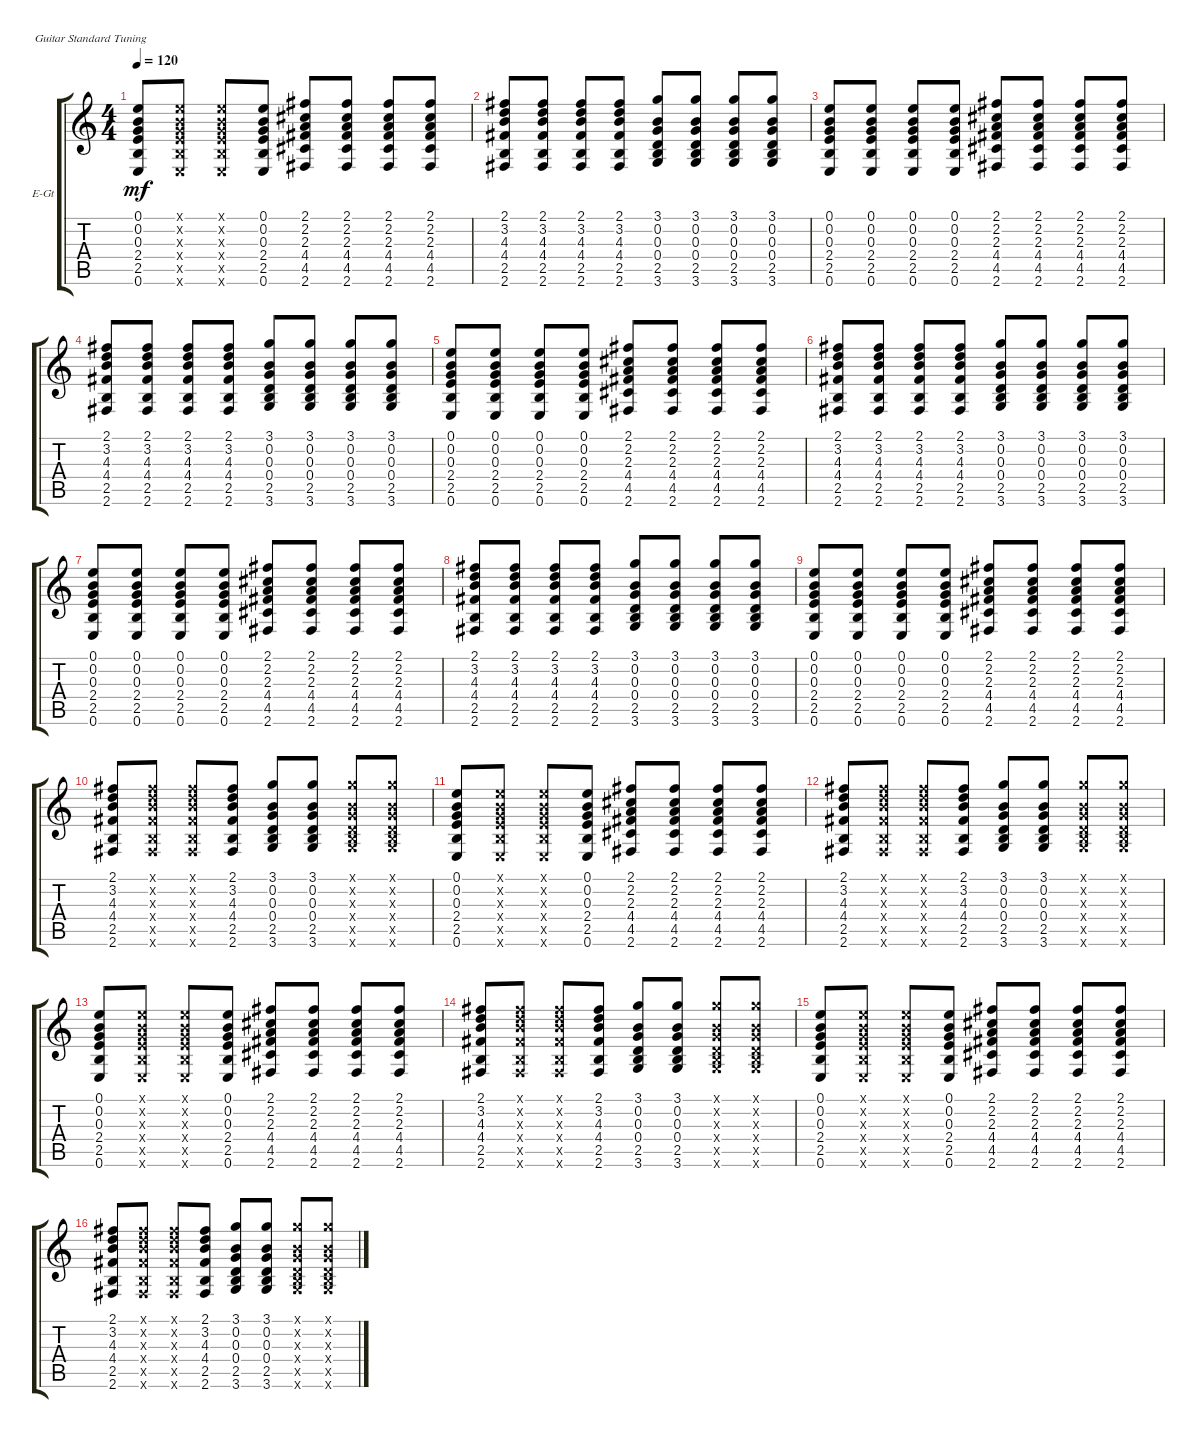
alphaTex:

\bracketExtendMode groupsimilarinstruments
\firstSystemTrackNameOrientation horizontal
\otherSystemsTrackNameOrientation horizontal
\track ("Electric Guitar 1" "E-Gt") {solo instrument distortionguitar}
\staff {score tabs}
\tuning (E4 B3 G3 D3 A2 E2)
\ts (4 4)
\tempo 120
\clef g2
\ks c
(0.6 2.5 2.4 0.3 0.2 0.1).8{dy mf} (0.6{x} 2.5{x} 2.4{x} 0.3{x} 0.2{x} 0.1{x}).8 (0.1{x} 0.2{x} 0.3{x} 2.4{x} 2.5{x} 0.6{x}).8 (0.1 0.2 0.3 2.4 2.5 0.6).8 (2.6 4.5 4.4 2.3 2.2 2.1).8 (2.1 2.2 2.3 4.4 4.5 2.6).8 (2.6 4.5 4.4 2.3 2.2 2.1).8 (2.1 2.2 2.3 4.4 4.5 2.6).8 |
(2.6 2.5 4.4 4.3 3.2 2.1).8 (2.6 2.5 4.4 4.3 3.2 2.1).8 (2.6 2.5 4.4 4.3 3.2 2.1).8 (2.6 2.5 4.4 4.3 3.2 2.1).8 (3.6 2.5 0.4 0.3 0.2 3.1).8 (3.6 2.5 0.4 0.3 0.2 3.1).8 (3.6 2.5 0.4 0.3 0.2 3.1).8 (3.6 2.5 0.4 0.3 0.2 3.1).8 |
(0.6 2.5 2.4 0.3 0.2 0.1).8 (0.6 2.5 2.4 0.3 0.2 0.1).8 (0.1 0.2 0.3 2.4 2.5 0.6).8 (0.1 0.2 0.3 2.4 2.5 0.6).8 (2.6 4.5 4.4 2.3 2.2 2.1).8 (2.1 2.2 2.3 4.4 4.5 2.6).8 (2.6 4.5 4.4 2.3 2.2 2.1).8 (2.1 2.2 2.3 4.4 4.5 2.6).8 |
(2.6 2.5 4.4 4.3 3.2 2.1).8 (2.6 2.5 4.4 4.3 3.2 2.1).8 (2.6 2.5 4.4 4.3 3.2 2.1).8 (2.6 2.5 4.4 4.3 3.2 2.1).8 (3.6 2.5 0.4 0.3 0.2 3.1).8 (3.6 2.5 0.4 0.3 0.2 3.1).8 (3.6 2.5 0.4 0.3 0.2 3.1).8 (3.6 2.5 0.4 0.3 0.2 3.1).8 |
(0.6 2.5 2.4 0.3 0.2 0.1).8 (0.6 2.5 2.4 0.3 0.2 0.1).8 (0.1 0.2 0.3 2.4 2.5 0.6).8 (0.1 0.2 0.3 2.4 2.5 0.6).8 (2.6 4.5 4.4 2.3 2.2 2.1).8 (2.1 2.2 2.3 4.4 4.5 2.6).8 (2.6 4.5 4.4 2.3 2.2 2.1).8 (2.1 2.2 2.3 4.4 4.5 2.6).8 |
(2.6 2.5 4.4 4.3 3.2 2.1).8 (2.6 2.5 4.4 4.3 3.2 2.1).8 (2.6 2.5 4.4 4.3 3.2 2.1).8 (2.6 2.5 4.4 4.3 3.2 2.1).8 (3.6 2.5 0.4 0.3 0.2 3.1).8 (3.6 2.5 0.4 0.3 0.2 3.1).8 (3.6 2.5 0.4 0.3 0.2 3.1).8 (3.6 2.5 0.4 0.3 0.2 3.1).8 |
(0.6 2.5 2.4 0.3 0.2 0.1).8 (0.6 2.5 2.4 0.3 0.2 0.1).8 (0.1 0.2 0.3 2.4 2.5 0.6).8 (0.1 0.2 0.3 2.4 2.5 0.6).8 (2.6 4.5 4.4 2.3 2.2 2.1).8 (2.1 2.2 2.3 4.4 4.5 2.6).8 (2.6 4.5 4.4 2.3 2.2 2.1).8 (2.1 2.2 2.3 4.4 4.5 2.6).8 |
(2.6 2.5 4.4 4.3 3.2 2.1).8 (2.6 2.5 4.4 4.3 3.2 2.1).8 (2.6 2.5 4.4 4.3 3.2 2.1).8 (2.6 2.5 4.4 4.3 3.2 2.1).8 (3.6 2.5 0.4 0.3 0.2 3.1).8 (3.6 2.5 0.4 0.3 0.2 3.1).8 (3.6 2.5 0.4 0.3 0.2 3.1).8 (3.6 2.5 0.4 0.3 0.2 3.1).8 |
(0.6 2.5 2.4 0.3 0.2 0.1).8 (0.6 2.5 2.4 0.3 0.2 0.1).8 (0.1 0.2 0.3 2.4 2.5 0.6).8 (0.1 0.2 0.3 2.4 2.5 0.6).8 (2.6 4.5 4.4 2.3 2.2 2.1).8 (2.1 2.2 2.3 4.4 4.5 2.6).8 (2.6 4.5 4.4 2.3 2.2 2.1).8 (2.1 2.2 2.3 4.4 4.5 2.6).8 |
(2.6 2.5 4.4 4.3 3.2 2.1).8 (2.6{x} 2.5{x} 4.4{x} 4.3{x} 3.2{x} 2.1{x}).8 (2.6{x} 2.5{x} 4.4{x} 4.3{x} 3.2{x} 2.1{x}).8 (2.6 2.5 4.4 4.3 3.2 2.1).8 (3.6 2.5 0.4 0.3 0.2 3.1).8 (3.6 2.5 0.4 0.3 0.2 3.1).8 (3.6{x} 2.5{x} 0.4{x} 0.3{x} 0.2{x} 3.1{x}).8 (3.6{x} 2.5{x} 0.4{x} 0.3{x} 0.2{x} 3.1{x}).8 |
(0.6 2.5 2.4 0.3 0.2 0.1).8 (0.6{x} 2.5{x} 2.4{x} 0.3{x} 0.2{x} 0.1{x}).8 (0.1{x} 0.2{x} 0.3{x} 2.4{x} 2.5{x} 0.6{x}).8 (0.1 0.2 0.3 2.4 2.5 0.6).8 (2.6 4.5 4.4 2.3 2.2 2.1).8 (2.1 2.2 2.3 4.4 4.5 2.6).8 (2.6 4.5 4.4 2.3 2.2 2.1).8 (2.1 2.2 2.3 4.4 4.5 2.6).8 |
(2.6 2.5 4.4 4.3 3.2 2.1).8 (2.6{x} 2.5{x} 4.4{x} 4.3{x} 3.2{x} 2.1{x}).8 (2.6{x} 2.5{x} 4.4{x} 4.3{x} 3.2{x} 2.1{x}).8 (2.6 2.5 4.4 4.3 3.2 2.1).8 (3.6 2.5 0.4 0.3 0.2 3.1).8 (3.6 2.5 0.4 0.3 0.2 3.1).8 (3.6{x} 2.5{x} 0.4{x} 0.3{x} 0.2{x} 3.1{x}).8 (3.6{x} 2.5{x} 0.4{x} 0.3{x} 0.2{x} 3.1{x}).8 |
(0.6 2.5 2.4 0.3 0.2 0.1).8 (0.6{x} 2.5{x} 2.4{x} 0.3{x} 0.2{x} 0.1{x}).8 (0.1{x} 0.2{x} 0.3{x} 2.4{x} 2.5{x} 0.6{x}).8 (0.1 0.2 0.3 2.4 2.5 0.6).8 (2.6 4.5 4.4 2.3 2.2 2.1).8 (2.1 2.2 2.3 4.4 4.5 2.6).8 (2.6 4.5 4.4 2.3 2.2 2.1).8 (2.1 2.2 2.3 4.4 4.5 2.6).8 |
(2.6 2.5 4.4 4.3 3.2 2.1).8 (2.6{x} 2.5{x} 4.4{x} 4.3{x} 3.2{x} 2.1{x}).8 (2.6{x} 2.5{x} 4.4{x} 4.3{x} 3.2{x} 2.1{x}).8 (2.6 2.5 4.4 4.3 3.2 2.1).8 (3.6 2.5 0.4 0.3 0.2 3.1).8 (3.6 2.5 0.4 0.3 0.2 3.1).8 (3.6{x} 2.5{x} 0.4{x} 0.3{x} 0.2{x} 3.1{x}).8 (3.6{x} 2.5{x} 0.4{x} 0.3{x} 0.2{x} 3.1{x}).8 |
(0.6 2.5 2.4 0.3 0.2 0.1).8 (0.6{x} 2.5{x} 2.4{x} 0.3{x} 0.2{x} 0.1{x}).8 (0.1{x} 0.2{x} 0.3{x} 2.4{x} 2.5{x} 0.6{x}).8 (0.1 0.2 0.3 2.4 2.5 0.6).8 (2.6 4.5 4.4 2.3 2.2 2.1).8 (2.1 2.2 2.3 4.4 4.5 2.6).8 (2.6 4.5 4.4 2.3 2.2 2.1).8 (2.1 2.2 2.3 4.4 4.5 2.6).8 |
(2.6 2.5 4.4 4.3 3.2 2.1).8 (2.6{x} 2.5{x} 4.4{x} 4.3{x} 3.2{x} 2.1{x}).8 (2.6{x} 2.5{x} 4.4{x} 4.3{x} 3.2{x} 2.1{x}).8 (2.6 2.5 4.4 4.3 3.2 2.1).8 (3.6 2.5 0.4 0.3 0.2 3.1).8 (3.6 2.5 0.4 0.3 0.2 3.1).8 (3.6{x} 2.5{x} 0.4{x} 0.3{x} 0.2{x} 3.1{x}).8 (3.6{x} 2.5{x} 0.4{x} 0.3{x} 0.2{x} 3.1{x}).8
